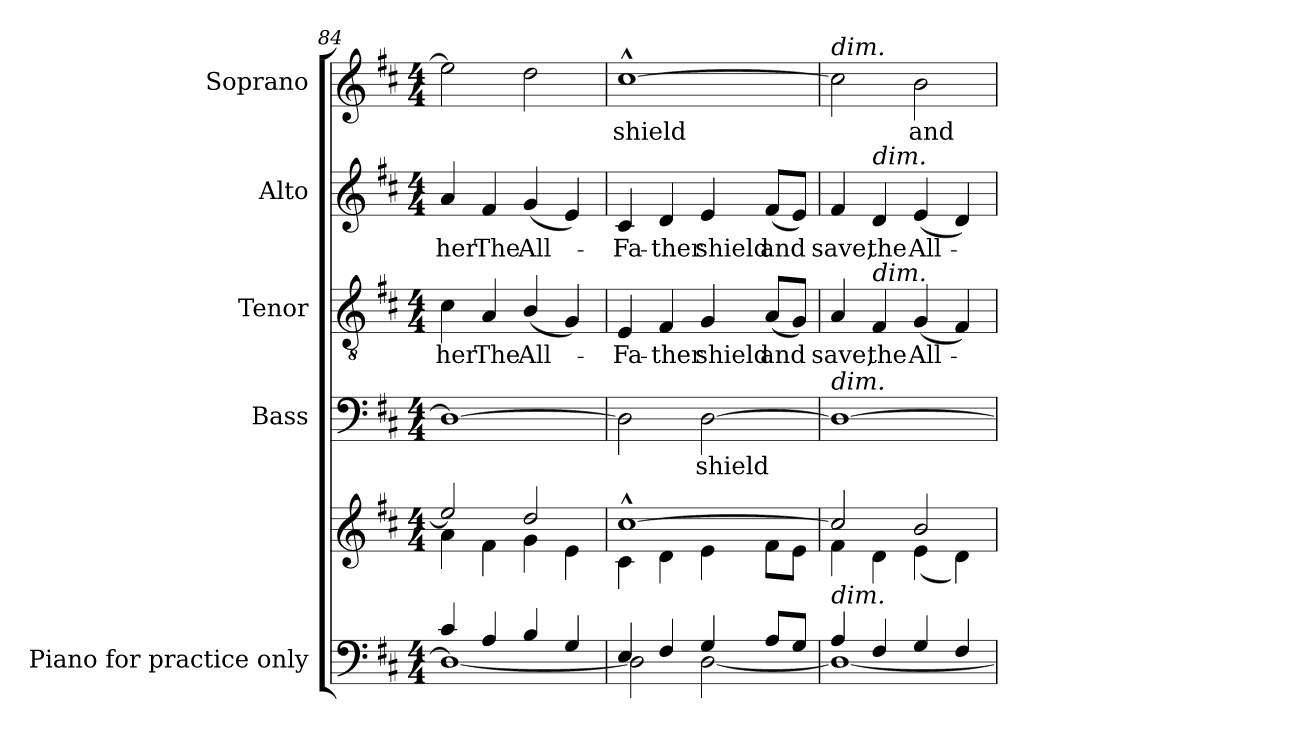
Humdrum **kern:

**kern	**kern	**kern	**text	**kern	**text	**kern	**text	**kern	**text
*part5	*part5	*part4	*part4	*part3	*part3	*part2	*part2	*part1	*part1
*staff6	*staff5	*staff4	*staff4	*staff3	*staff3	*staff2	*staff2	*staff1	*staff1
*I"Piano for practice only	*	*I"Bass	*	*I"Tenor	*	*I"Alto	*	*I"Soprano	*
*I'Pno	*	*	*	*	*	*	*	*	*
*clefF4	*clefG2	*clefF4	*	*clefGv2	*	*clefG2	*	*clefG2	*
*k[f#c#]	*k[f#c#]	*k[f#c#]	*	*k[f#c#]	*	*k[f#c#]	*	*k[f#c#]	*
*M4/4	*M4/4	*M4/4	*	*M4/4	*	*M4/4	*	*M4/4	*
=84	=84	=84	=84	=84	=84	=84	=84	=84	=84
*^	*^	*	*	*	*	*	*	*	*
!	!	!	!	!	!	!	!LO:LY:b	!	!LO:LY:b	!	!
4c#/	1D_	2ee/]	4a\	1D_	.	4c#\	her	4a/	her	2ee\]	.
!	!	!	!	!	!	!	!LO:LY:b	!	!LO:LY:b	!	!
4A/	.	.	4f#\	.	.	4A/	The	4f#/	The	.	.
!	!	!	!	!	!	!	!LO:LY:b	!	!LO:LY:b	!	!
4B/	.	2dd/	4g\	.	.	(<4B/	All-	(<4g/	All-	2dd\	.
4G/	.	.	4e\	.	.	4G/)	.	4e/)	.	.	.
=85	=85	=85	=85	=85	=85	=85	=85	=85	=85	=85	=85
!	!	!	!	!	!	!	!LO:LY:b	!	!LO:LY:b	!	!LO:LY:b
4E/	2D\]	[1cc#^^	4c#\	2D\]	.	4E/	-Fa-	4c#/	-Fa-	[1cc#^^	shield
!	!	!	!	!	!	!	!LO:LY:b	!	!LO:LY:b	!	!
4F#/	.	.	4d\	.	.	4F#/	-ther	4d/	-ther	.	.
!	!	!	!	!	!LO:LY:b	!	!LO:LY:b	!	!LO:LY:b	!	!
4G/	[2D\	.	4e\	[2D\	shield	4G/	shield	4e/	shield	.	.
!	!	!	!	!	!	!	!LO:LY:b	!	!LO:LY:b	!	!
8A/L	.	.	8f#\L	.	.	(<8A/L	and	(<8f#/L	and	.	.
8G/J	.	.	8e\J	.	.	8G/J)	.	8e/J)	.	.	.
=86	=86	=86	=86	=86	=86	=86	=86	=86	=86	=86	=86
!	!	!	!	!	!	!	!	!	!	!LO:TX:a:i:t=dim.	!
!	!	!	!	!LO:TX:a:i:t=dim.	!	!	!	!	!	!	!
!	!	!LO:TX:b:i:t=dim.	!	!	!	!	!	!	!	!	!
!	!	!	!	!	!	!	!LO:LY:b	!	!LO:LY:b	!	!
4A/	1D_	2cc#/]	4f#\	1D_	.	4A/	save,	4f#/	save,	2cc#\]	.
!	!	!	!	!	!	!	!	!LO:TX:a:i:t=dim.	!	!	!
!	!	!	!	!	!	!LO:TX:a:i:t=dim.	!	!	!	!	!
!	!	!	!	!	!	!	!LO:LY:b	!	!LO:LY:b	!	!
4F#/	.	.	4d\	.	.	4F#/	the	4d/	the	.	.
!	!	!	!	!	!	!	!LO:LY:b	!	!LO:LY:b	!	!LO:LY:b
4G/	.	2b/	(<4e\	.	.	(<4G/	All-	(<4e/	All-	2b\	and
4F#/	.	.	4d\)	.	.	4F#/)	.	4d/)	.	.	.
*v	*v	*	*	*	*	*	*	*	*	*	*
*	*v	*v	*	*	*	*	*	*	*	*
=	=	=	=	=	=	=	=	=	=
*-	*-	*-	*-	*-	*-	*-	*-	*-	*-
